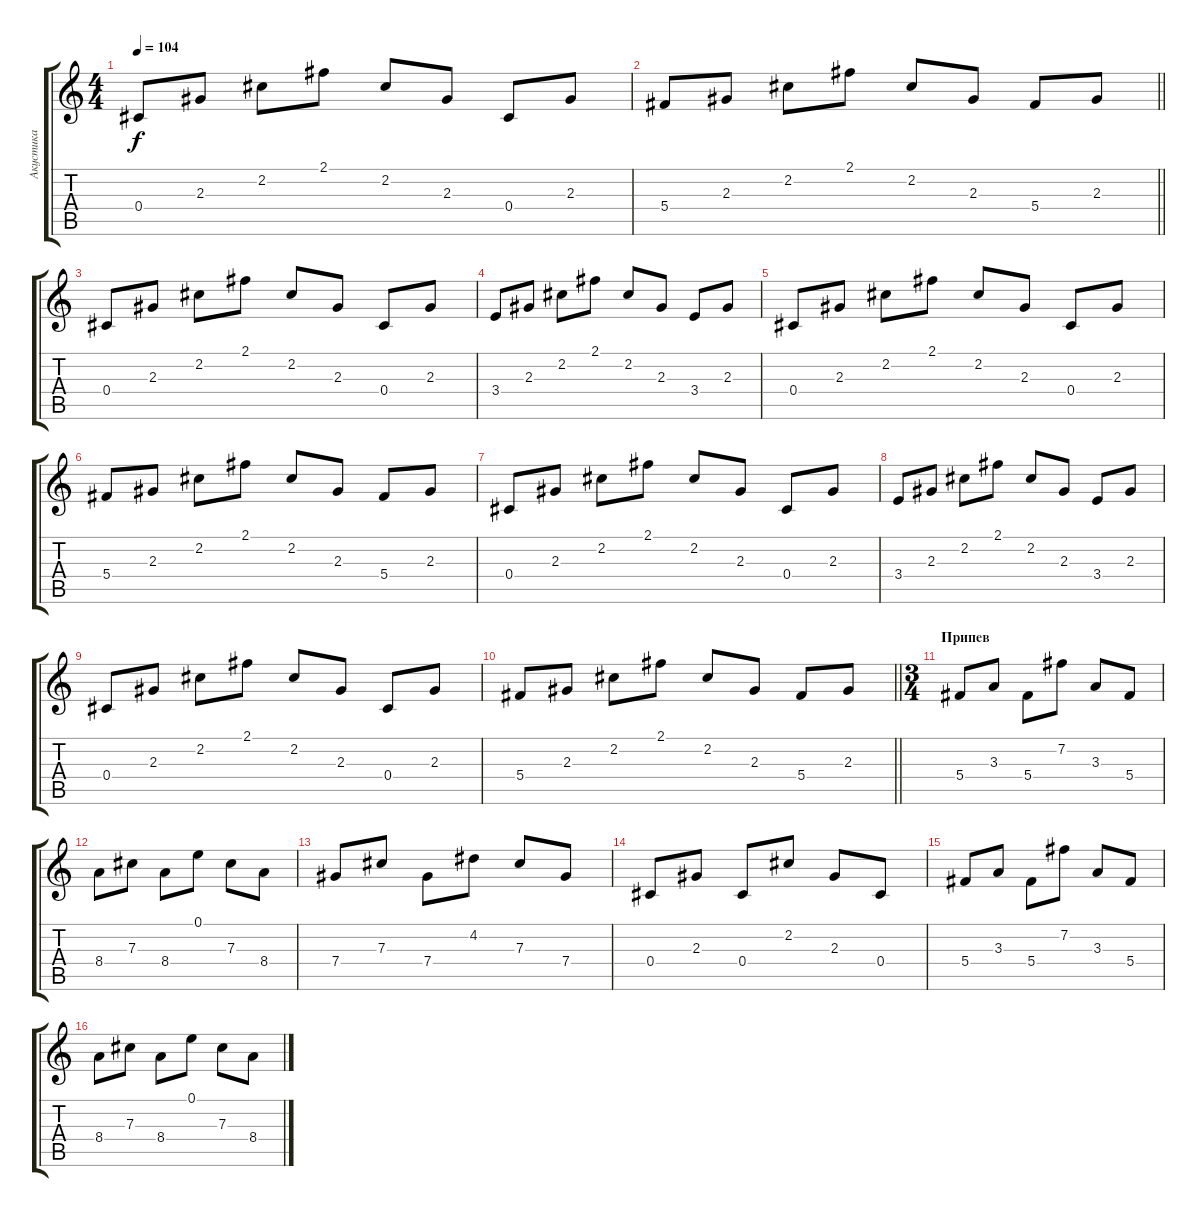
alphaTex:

\track ("Акустика" "Акустика") {instrument acousticguitarsteel}
\staff {score tabs}
\tuning (E4 B3 Gb3 Db3 A2 E2) {hide}
\ts (4 4)
\tempo 104
\clef g2
\ks c
0.4.8{dy f} 2.3.8 2.2.8 2.1.8 2.2.8 2.3.8 0.4.8 2.3.8 |
\barLineRight lightlight
5.4.8 2.3.8 2.2.8 2.1.8 2.2.8 2.3.8 5.4.8 2.3.8 |
0.4.8 2.3.8 2.2.8 2.1.8 2.2.8 2.3.8 0.4.8 2.3.8 |
3.4.8 2.3.8 2.2.8 2.1.8 2.2.8 2.3.8 3.4.8 2.3.8 |
0.4.8 2.3.8 2.2.8 2.1.8 2.2.8 2.3.8 0.4.8 2.3.8 |
5.4.8 2.3.8 2.2.8 2.1.8 2.2.8 2.3.8 5.4.8 2.3.8 |
0.4.8 2.3.8 2.2.8 2.1.8 2.2.8 2.3.8 0.4.8 2.3.8 |
3.4.8 2.3.8 2.2.8 2.1.8 2.2.8 2.3.8 3.4.8 2.3.8 |
0.4.8 2.3.8 2.2.8 2.1.8 2.2.8 2.3.8 0.4.8 2.3.8 |
\barLineRight lightlight
5.4.8 2.3.8 2.2.8 2.1.8 2.2.8 2.3.8 5.4.8 2.3.8 |
\ts (3 4)
\section ("" "Припев")
5.4.8 3.3.8 5.4.8 7.2.8 3.3.8 5.4.8 |
8.4.8 7.3.8 8.4.8 0.1.8 7.3.8 8.4.8 |
7.4.8 7.3.8 7.4.8 4.2.8 7.3.8 7.4.8 |
0.4.8 2.3.8 0.4.8 2.2.8 2.3.8 0.4.8 |
5.4.8 3.3.8 5.4.8 7.2.8 3.3.8 5.4.8 |
8.4.8 7.3.8 8.4.8 0.1.8 7.3.8 8.4.8
